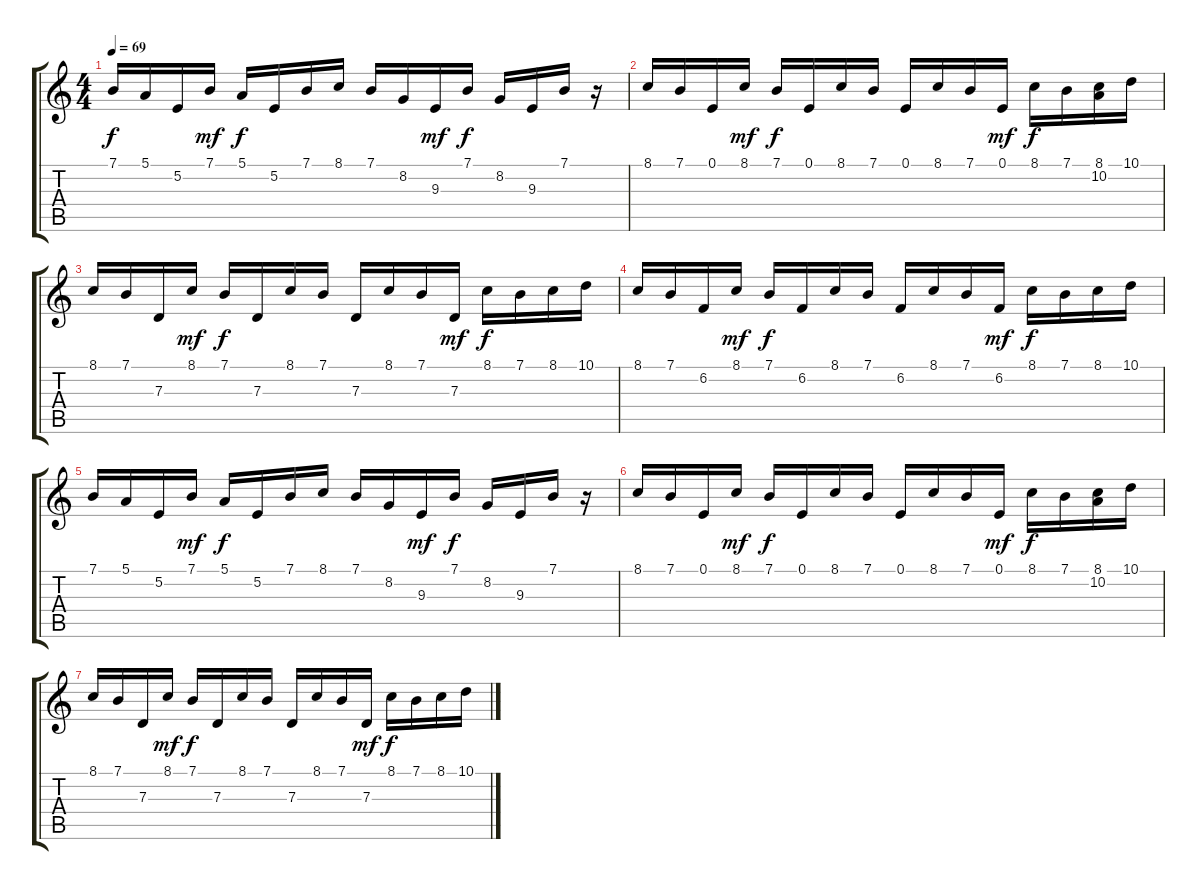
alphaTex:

\track "" {instrument brightacousticpiano}
\staff {score tabs}
\tuning (E4 B3 G3 D3 A2 E2) {hide}
\ts (4 4)
\tempo 69
\clef g2
\ks c
7.1.16{dy f} 5.1.16 5.2.16 7.1.16{dy mf} 5.1.16{dy f} 5.2.16 7.1.16 8.1.16 7.1.16 8.2.16 9.3.16{dy mf} 7.1.16{dy f} 8.2.16 9.3.16 7.1.16 r.16 |
8.1.16 7.1.16 0.1.16 8.1.16{dy mf} 7.1.16{dy f} 0.1.16 8.1.16 7.1.16 0.1.16 8.1.16 7.1.16 0.1.16{dy mf} 8.1.16{dy f} 7.1.16 (8.1 10.2).16 10.1.16 |
8.1.16 7.1.16 7.3.16 8.1.16{dy mf} 7.1.16{dy f} 7.3.16 8.1.16 7.1.16 7.3.16 8.1.16 7.1.16 7.3.16{dy mf} 8.1.16{dy f} 7.1.16 8.1.16 10.1.16 |
8.1.16 7.1.16 6.2.16 8.1.16{dy mf} 7.1.16{dy f} 6.2.16 8.1.16 7.1.16 6.2.16 8.1.16 7.1.16 6.2.16{dy mf} 8.1.16{dy f} 7.1.16 8.1.16 10.1.16 |
7.1.16 5.1.16 5.2.16 7.1.16{dy mf} 5.1.16{dy f} 5.2.16 7.1.16 8.1.16 7.1.16 8.2.16 9.3.16{dy mf} 7.1.16{dy f} 8.2.16 9.3.16 7.1.16 r.16 |
8.1.16 7.1.16 0.1.16 8.1.16{dy mf} 7.1.16{dy f} 0.1.16 8.1.16 7.1.16 0.1.16 8.1.16 7.1.16 0.1.16{dy mf} 8.1.16{dy f} 7.1.16 (8.1 10.2).16 10.1.16 |
8.1.16 7.1.16 7.3.16 8.1.16{dy mf} 7.1.16{dy f} 7.3.16 8.1.16 7.1.16 7.3.16 8.1.16 7.1.16 7.3.16{dy mf} 8.1.16{dy f} 7.1.16 8.1.16 10.1.16
